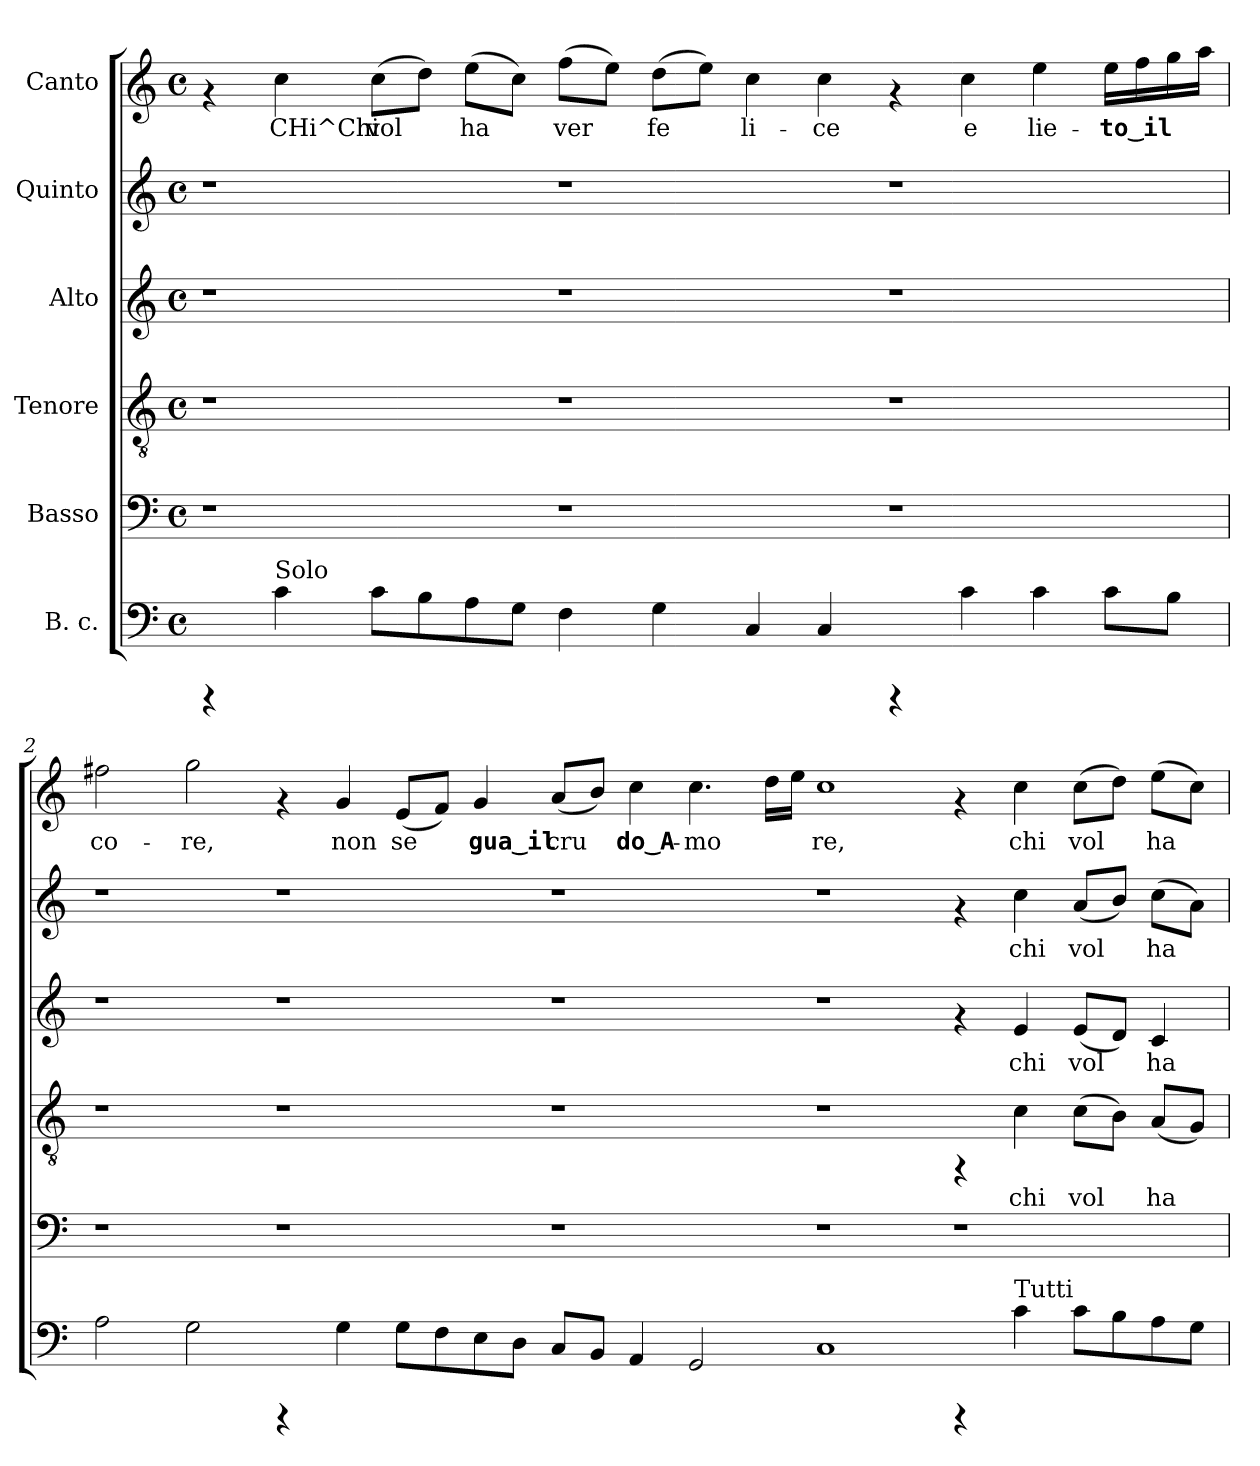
**kern	**kern	**kern	**text	**kern	**text	**kern	**text	**kern	**text
*part6	*part5	*part4	*part4	*part3	*part3	*part2	*part2	*part1	*part1
*staff6	*staff5	*staff4	*staff4	*staff3	*staff3	*staff2	*staff2	*staff1	*staff1
*I"B. c.	*I"Basso	*I"Tenore	*	*I"Alto	*	*I"Quinto	*	*I"Canto	*
!!LO:PB:g=z
*stria5	*stria5	*stria5	*	*stria5	*	*stria5	*	*stria5	*
*clefF4	*clefF4	*clefGv2	*	*clefG2	*	*clefG2	*	*clefG2	*
*k[]	*k[]	*k[]	*	*k[]	*	*k[]	*	*k[]	*
*C:	*C:	*C:	*	*C:	*	*C:	*	*C:	*
*M4/4	*M4/4	*M4/4	*	*M4/4	*	*M4/4	*	*M4/4	*
*met(c)	*met(c)	*met(c)	*	*met(c)	*	*met(c)	*	*met(c)	*
=1	=1	=1	=1	=1	=1	=1	=1	=1	=1
4rCCC	1r	1r	.	1r	.	1r	.	4rf	.
!LO:TX:a:t=Solo	!	!	!	!	!	!	!	!	!
!	!	!	!	!	!	!	!	!	!LO:LY:b:rj
4c\	.	.	.	.	.	.	.	4cc\	CHi^Chi
!	!	!	!	!	!	!	!	!	!LO:LY:b:rj
8c\L	.	.	.	.	.	.	.	(>8cc\L	vol
!	!	!	!	!	!	!	!	!	!LO:LY:b:rj
8B\	.	.	.	.	.	.	.	8dd\J)	.
!	!	!	!	!	!	!	!	!	!LO:LY:b:rj
8A\	.	.	.	.	.	.	.	(>8ee\L	ha-
!	!	!	!	!	!	!	!	!	!LO:LY:b:rj
8G\J	.	.	.	.	.	.	.	8cc\J)	--
!	!	!	!	!	!	!	!	!	!LO:LY:b:rj
4F\	1r	1r	.	1r	.	1r	.	(>8ff\L	-ver
!	!	!	!	!	!	!	!	!	!LO:LY:b:rj
.	.	.	.	.	.	.	.	8ee\J)	.
!	!	!	!	!	!	!	!	!	!LO:LY:b:rj
4G\	.	.	.	.	.	.	.	(>8dd\L	fe-
!	!	!	!	!	!	!	!	!	!LO:LY:b:rj
.	.	.	.	.	.	.	.	8ee\J)	--
!	!	!	!	!	!	!	!	!	!LO:LY:b:rj
4C/	.	.	.	.	.	.	.	4cc\	-li-
!	!	!	!	!	!	!	!	!	!LO:LY:b:rj
4C/	.	.	.	.	.	.	.	4cc\	-ce
4rCCC	1r	1r	.	1r	.	1r	.	4rf	.
!	!	!	!	!	!	!	!	!	!LO:LY:b:rj
4c\	.	.	.	.	.	.	.	4cc\	e
!	!	!	!	!	!	!	!	!	!LO:LY:b:rj
4c\	.	.	.	.	.	.	.	4ee\	lie-
!	!	!	!	!	!	!	!	!	!LO:LY:b:rj
8c\L	.	.	.	.	.	.	.	16ee\L	-to‿il
!	!	!	!	!	!	!	!	!	!LO:LY:b:rj
.	.	.	.	.	.	.	.	16ff\	.
!	!	!	!	!	!	!	!	!	!LO:LY:b:rj
8B\J	.	.	.	.	.	.	.	16gg\	.
!	!	!	!	!	!	!	!	!	!LO:LY:b:rj
.	.	.	.	.	.	.	.	16aa\J	.
!!LO:LB:g=z
=2	=2	=2	=2	=2	=2	=2	=2	=2	=2
!	!	!	!	!	!	!	!	!	!LO:LY:b:rj
2A\	1r	1r	.	1r	.	1r	.	2ff#X\	co-
!	!	!	!	!	!	!	!	!	!LO:LY:b:rj
2G\	.	.	.	.	.	.	.	2gg\	-re,
4rCCC	1r	1r	.	1r	.	1r	.	4rf	.
!	!	!	!	!	!	!	!	!	!LO:LY:b:rj
4G\	.	.	.	.	.	.	.	4g/	non
!	!	!	!	!	!	!	!	!	!LO:LY:b:rj
8G\L	.	.	.	.	.	.	.	(<8e/L	se-
!	!	!	!	!	!	!	!	!	!LO:LY:b:rj
8F\	.	.	.	.	.	.	.	8f/J)	--
!	!	!	!	!	!	!	!	!	!LO:LY:b:rj
8E\	.	.	.	.	.	.	.	4g/	-gua‿il
8D\J	.	.	.	.	.	.	.	.	.
!	!	!	!	!	!	!	!	!	!LO:LY:b:rj
8C/L	1r	1r	.	1r	.	1r	.	(<8a/L	cru-
!	!	!	!	!	!	!	!	!	!LO:LY:b:rj
8BB/J	.	.	.	.	.	.	.	8b/J)	--
!	!	!	!	!	!	!	!	!	!LO:LY:b:rj
4AA/	.	.	.	.	.	.	.	4cc\	-do‿A-
!	!	!	!	!	!	!	!	!	!LO:LY:b:rj
2GG/	.	.	.	.	.	.	.	4.cc\	-mo-
!	!	!	!	!	!	!	!	!	!LO:LY:b:rj
.	.	.	.	.	.	.	.	16dd\L	--
!	!	!	!	!	!	!	!	!	!LO:LY:b:rj
.	.	.	.	.	.	.	.	16ee\J	--
!	!	!	!	!	!	!	!	!	!LO:LY:b:rj
1C	1r	1r	.	1r	.	1r	.	1cc	-re,
4rCCC	1r	4rFF	.	4rf	.	4rf	.	4rf	.
!LO:TX:a:t=Tutti	!	!	!	!	!	!	!	!	!
!	!	!	!LO:LY:b:cj	!	!LO:LY:b:cj	!	!LO:LY:b:cj	!	!LO:LY:b:rj
4c\	.	4c\	chi	4e/	chi	4cc\	chi	4cc\	chi
!	!	!	!LO:LY:b:cj	!	!LO:LY:b:cj	!	!LO:LY:b:cj	!	!LO:LY:b:rj
8c\L	.	(>8c\L	vol	(<8e/L	vol	(<8a/L	vol	(>8cc\L	vol
!	!	!	!LO:LY:b:cj	!	!LO:LY:b:cj	!	!LO:LY:b:cj	!	!LO:LY:b:rj
8B\	.	8B\J)	.	8d/J)	.	8b/J)	.	8dd\J)	.
!	!	!	!LO:LY:b:cj	!	!LO:LY:b:cj	!	!LO:LY:b:cj	!	!LO:LY:b:rj
8A\	.	(<8A/L	ha-	4c/	ha	(>8cc\L	ha-	(>8ee\L	ha-
!	!	!	!LO:LY:b:cj	!	!	!	!LO:LY:b:cj	!	!LO:LY:b:rj
8G\J	.	8G/J)	--	.	.	8a\J)	--	8cc\J)	--
=	=	=	=	=	=	=	=	=	=
*-	*-	*-	*-	*-	*-	*-	*-	*-	*-
